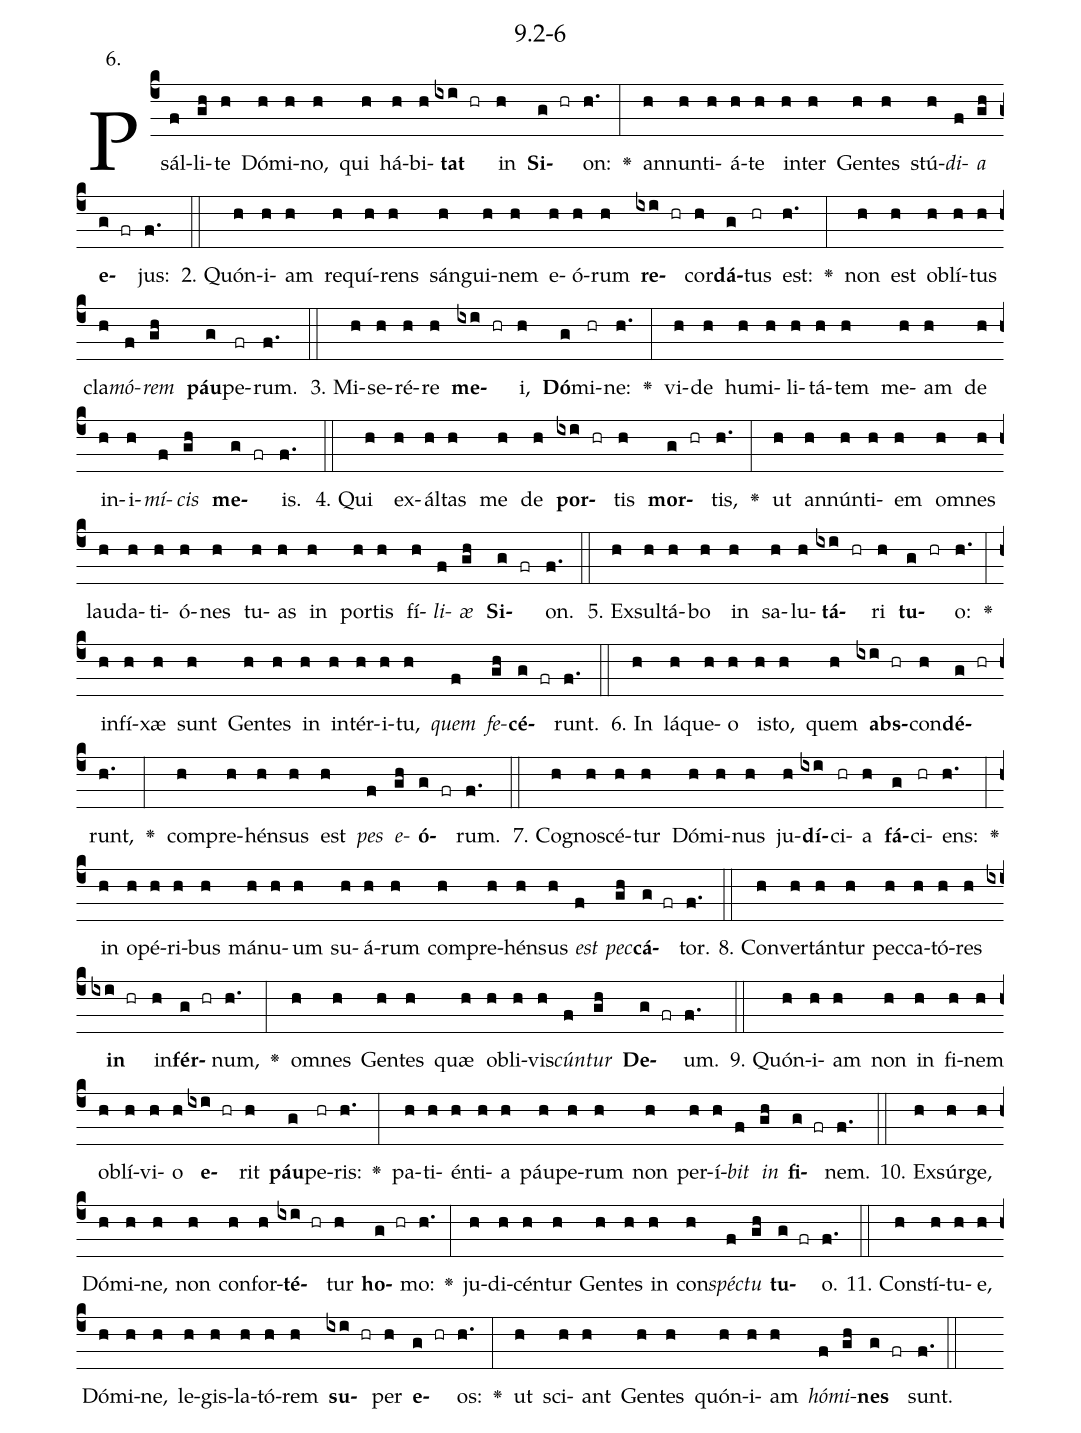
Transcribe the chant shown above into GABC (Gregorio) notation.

name: 9.2-6;
annotation: 6.;
%%
(c4)Psál(f)li(gh)te(h) Dó(h)mi(h)no,(h) qui(h) há(h)bi(h)<b>tat</b>(ixi hr) in(h) <b>Si</b>(g hr)on:(h.) <v>\greheightstar</v>(:) an(h)nun(h)ti(h)á(h)te(h) in(h)ter(h) Gen(h)tes(h) stú(h)<i>di</i>(f)<i>a</i>(gh) <b>e</b>(g fr)jus:(f.) (::)
2. Quón(h)i(h)am(h) re(h)quí(h)rens(h) sán(h)gui(h)nem(h) e(h)ó(h)rum(h) <b>re</b>(ixi hr)cor(h)<b>dá</b>(g)tus(hr) est:(h.) <v>\greheightstar</v>(:) non(h) est(h) ob(h)lí(h)tus(h) cla(h)<i>mó</i>(f)<i>rem</i>(gh) <b>páu</b>(g)pe(fr)rum.(f.) (::)
3. Mi(h)se(h)ré(h)re(h) <b>me</b>(ixi hr)i,(h) <b>Dó</b>(g)mi(hr)ne:(h.) <v>\greheightstar</v>(:) vi(h)de(h) hu(h)mi(h)li(h)tá(h)tem(h) me(h)am(h) de(h) in(h)i(h)<i>mí</i>(f)<i>cis</i>(gh) <b>me</b>(g fr)is.(f.) (::)
4. Qui(h) ex(h)ál(h)tas(h) me(h) de(h) <b>por</b>(ixi hr)tis(h) <b>mor</b>(g hr)tis,(h.) <v>\greheightstar</v>(:) ut(h) an(h)nún(h)ti(h)em(h) om(h)nes(h) lau(h)da(h)ti(h)ó(h)nes(h) tu(h)as(h) in(h) por(h)tis(h) fí(h)<i>li</i>(f)<i>æ</i>(gh) <b>Si</b>(g fr)on.(f.) (::)
5. Ex(h)sul(h)tá(h)bo(h) in(h) sa(h)lu(h)<b>tá</b>(ixi hr)ri(h) <b>tu</b>(g hr)o:(h.) <v>\greheightstar</v>(:) in(h)fí(h)xæ(h) sunt(h) Gen(h)tes(h) in(h) in(h)tér(h)i(h)tu,(h) <i>quem</i>(f) <i>fe</i>(gh)<b>cé</b>(g fr)runt.(f.) (::)
6. In(h) lá(h)que(h)o(h) is(h)to,(h) quem(h) <b>abs</b>(ixi hr)con(h)<b>dé</b>(g hr)runt,(h.) <v>\greheightstar</v>(:) com(h)pre(h)hén(h)sus(h) est(h) <i>pes</i>(f) <i>e</i>(gh)<b>ó</b>(g fr)rum.(f.) (::)
7. Co(h)gno(h)scé(h)tur(h) Dó(h)mi(h)nus(h) ju(h)<b>dí</b>(ixi)ci(hr)a(h) <b>fá</b>(g)ci(hr)ens:(h.) <v>\greheightstar</v>(:) in(h) o(h)pé(h)ri(h)bus(h) má(h)nu(h)um(h) su(h)á(h)rum(h) com(h)pre(h)hén(h)sus(h) <i>est</i>(f) <i>pec</i>(gh)<b>cá</b>(g fr)tor.(f.) (::)
8. Con(h)ver(h)tán(h)tur(h) pec(h)ca(h)tó(h)res(h) <b>in</b>(ixi hr) in(h)<b>fér</b>(g hr)num,(h.) <v>\greheightstar</v>(:) om(h)nes(h) Gen(h)tes(h) quæ(h) ob(h)li(h)vis(h)<i>cún</i>(f)<i>tur</i>(gh) <b>De</b>(g fr)um.(f.) (::)
9. Quón(h)i(h)am(h) non(h) in(h) fi(h)nem(h) ob(h)lí(h)vi(h)o(h) <b>e</b>(ixi hr)rit(h) <b>páu</b>(g)pe(hr)ris:(h.) <v>\greheightstar</v>(:) pa(h)ti(h)én(h)ti(h)a(h) páu(h)pe(h)rum(h) non(h) per(h)í(h)<i>bit</i>(f) <i>in</i>(gh) <b>fi</b>(g fr)nem.(f.) (::)
10. Ex(h)súr(h)ge,(h) Dó(h)mi(h)ne,(h) non(h) con(h)for(h)<b>té</b>(ixi hr)tur(h) <b>ho</b>(g hr)mo:(h.) <v>\greheightstar</v>(:) ju(h)di(h)cén(h)tur(h) Gen(h)tes(h) in(h) con(h)<i>spéc</i>(f)<i>tu</i>(gh) <b>tu</b>(g fr)o.(f.) (::)
11. Con(h)stí(h)tu(h)e,(h) Dó(h)mi(h)ne,(h) le(h)gis(h)la(h)tó(h)rem(h) <b>su</b>(ixi hr)per(h) <b>e</b>(g hr)os:(h.) <v>\greheightstar</v>(:) ut(h) sci(h)ant(h) Gen(h)tes(h) quón(h)i(h)am(h) <i>hó</i>(f)<i>mi</i>(gh)<b>nes</b>(g fr) sunt.(f.) (::)
